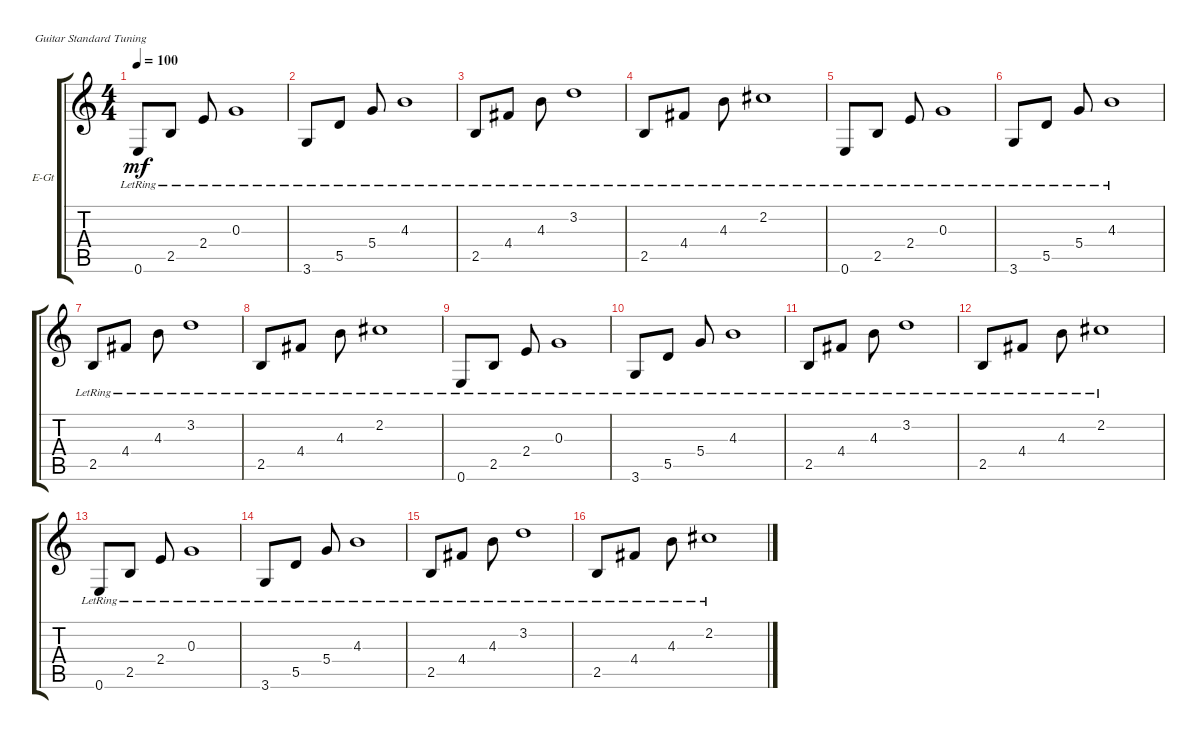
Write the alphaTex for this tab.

\defaultSystemsLayout 4
\bracketExtendMode groupsimilarinstruments
\firstSystemTrackNameOrientation horizontal
\otherSystemsTrackNameOrientation horizontal
\track ("Electric Guitar" "E-Gt") {instrument electricguitarclean}
\staff {score tabs}
\tuning (E4 B3 G3 D3 A2 E2)
\ts (4 4)
\tempo 100
\clef g2
\scale
0.485477
\ks c
0.6{lr}.8{dy mf instrument electricguitarclean} 2.5{lr}.8 2.4{lr}.8 0.3{lr}.1 |
\scale
0.257261 3.6{lr}.8 5.5{lr}.8 5.4{lr}.8 4.3{lr}.1 |
\scale
0.257261 2.5{lr}.8 4.4{lr}.8 4.3{lr}.8 3.2{lr}.1 |
\scale
0.333333 2.5{lr}.8 4.4{lr}.8 4.3{lr}.8 2.2{lr}.1 |
\scale
0.333333 0.6{lr}.8 2.5{lr}.8 2.4{lr}.8 0.3{lr}.1 |
\scale
0.333333 3.6{lr}.8 5.5{lr}.8 5.4{lr}.8 4.3{lr}.1 |
2.5{lr}.8 4.4{lr}.8 4.3{lr}.8 3.2{lr}.1 |
2.5{lr}.8 4.4{lr}.8 4.3{lr}.8 2.2{lr}.1 |
0.6{lr}.8 2.5{lr}.8 2.4{lr}.8 0.3{lr}.1 |
3.6{lr}.8 5.5{lr}.8 5.4{lr}.8 4.3{lr}.1 |
2.5{lr}.8 4.4{lr}.8 4.3{lr}.8 3.2{lr}.1 |
2.5{lr}.8 4.4{lr}.8 4.3{lr}.8 2.2{lr}.1 |
0.6{lr}.8 2.5{lr}.8 2.4{lr}.8 0.3{lr}.1 |
3.6{lr}.8 5.5{lr}.8 5.4{lr}.8 4.3{lr}.1 |
2.5{lr}.8 4.4{lr}.8 4.3{lr}.8 3.2{lr}.1 |
2.5{lr}.8 4.4{lr}.8 4.3{lr}.8 2.2{lr}.1
